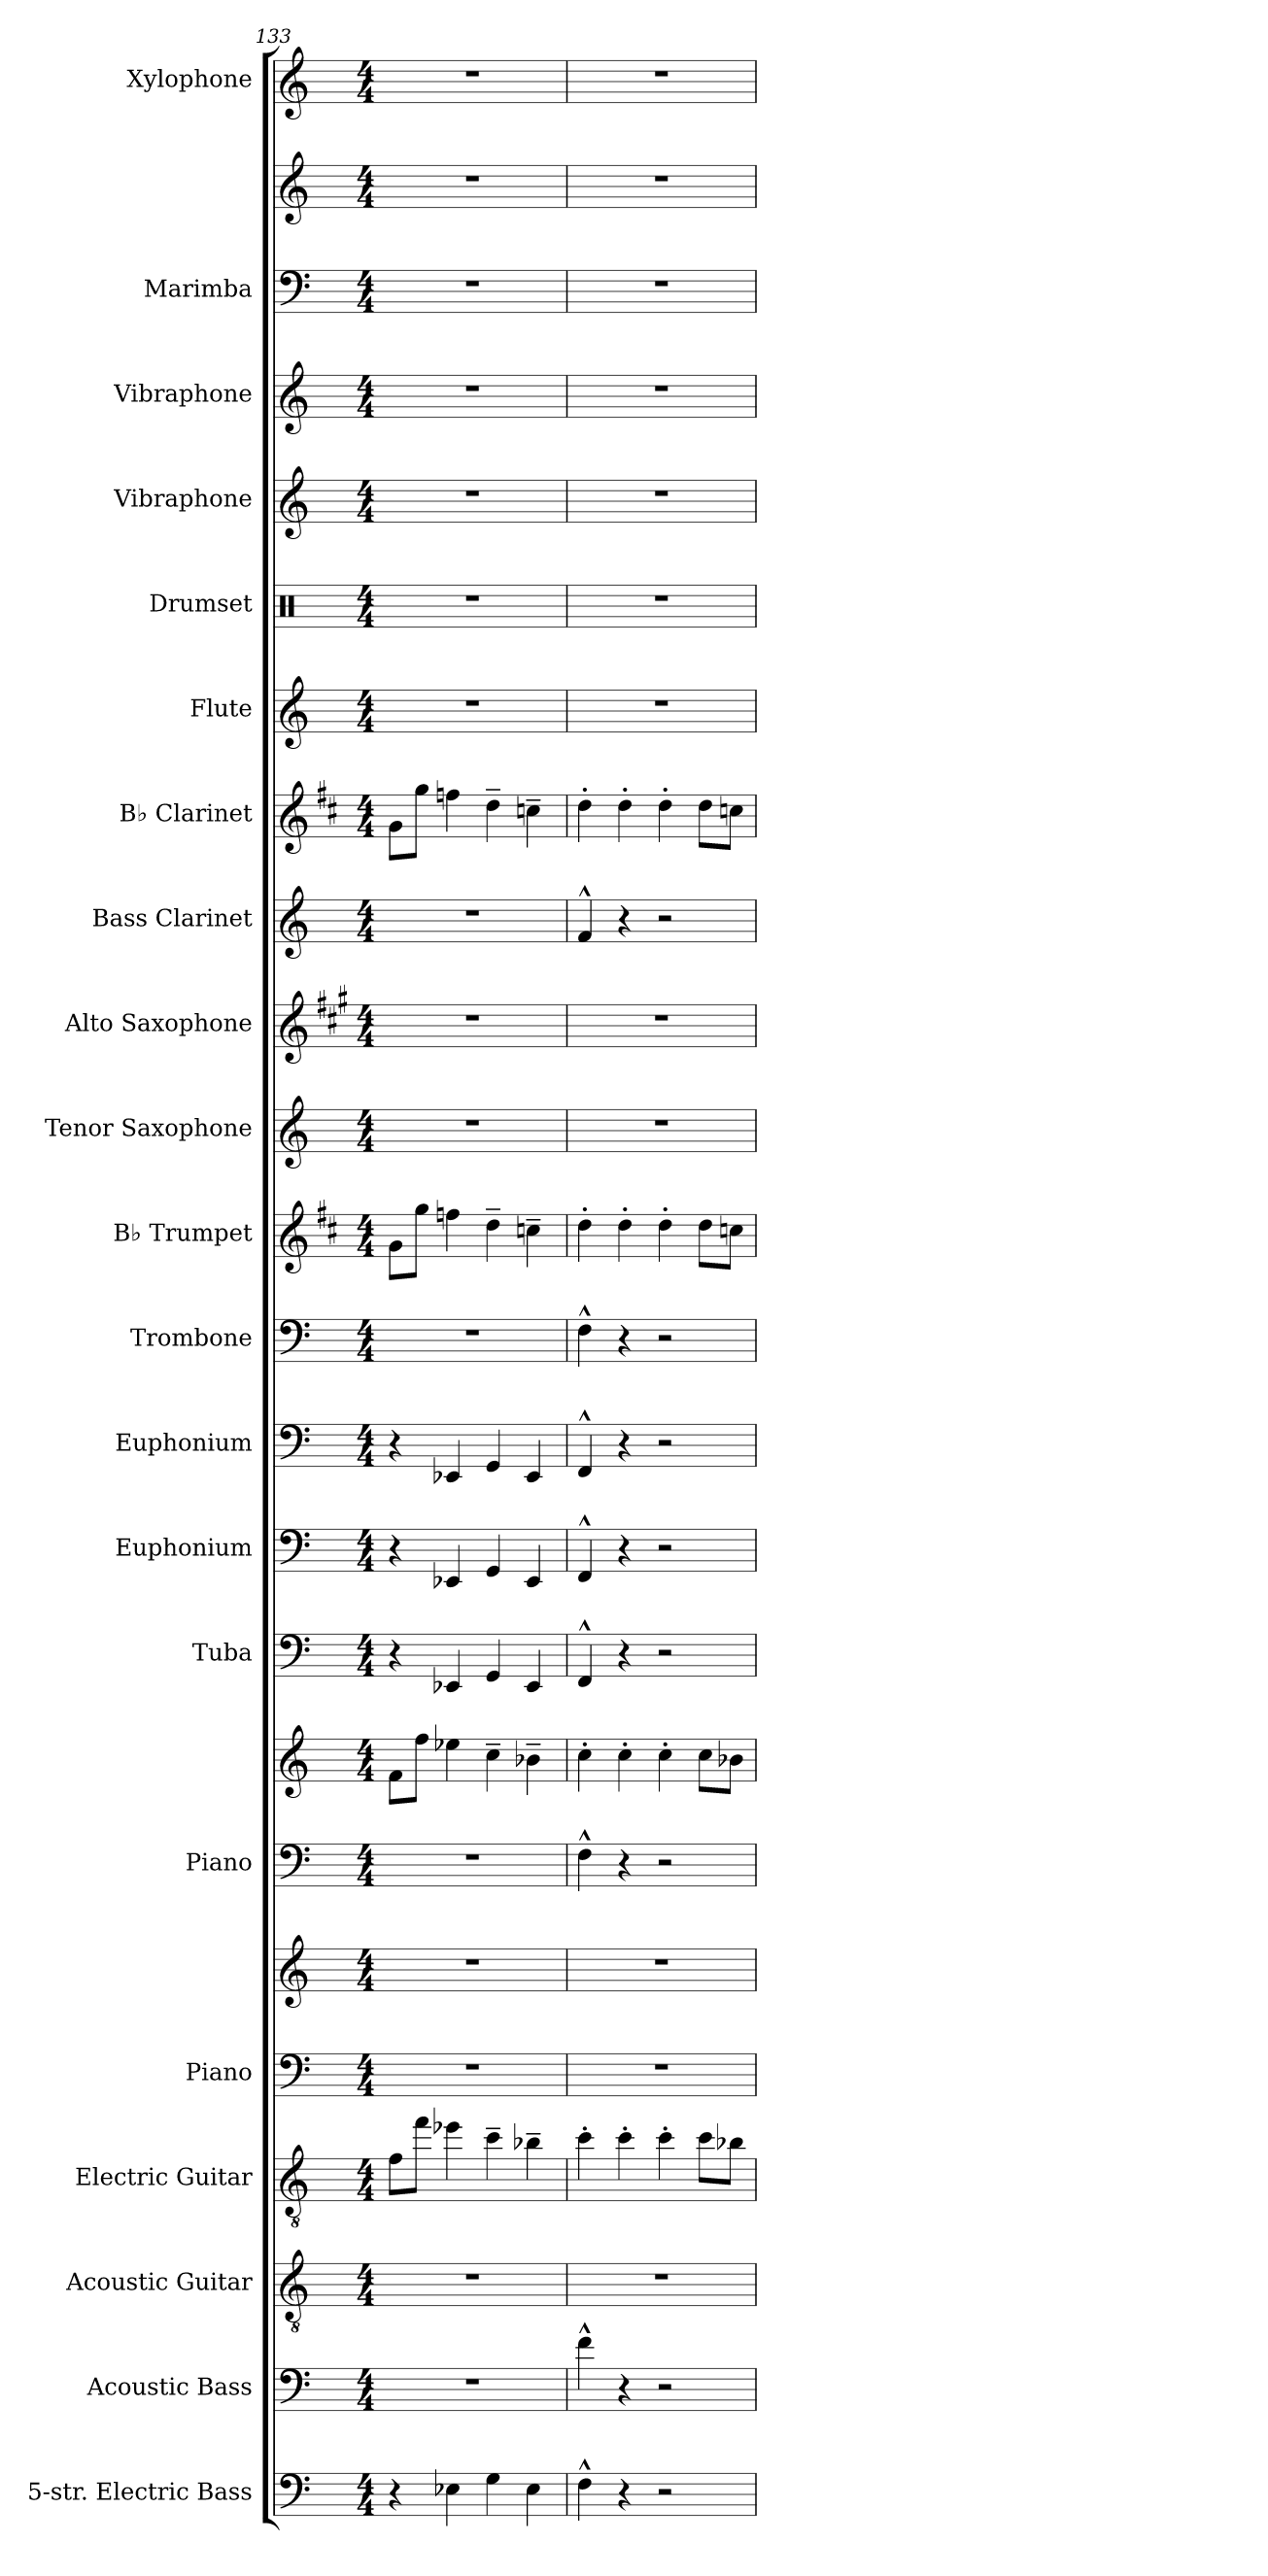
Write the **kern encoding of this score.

**kern	**kern	**kern	**kern	**kern	**kern	**kern	**kern	**kern	**kern	**kern	**kern	**kern	**kern	**kern	**kern	**kern	**kern	**kern	**kern	**kern	**kern	**kern	**kern
*part21	*part20	*part19	*part18	*part17	*part17	*part16	*part16	*part15	*part14	*part13	*part12	*part11	*part10	*part9	*part8	*part7	*part6	*part5	*part4	*part3	*part2	*part2	*part1
*staff24	*staff23	*staff22	*staff21	*staff20	*staff19	*staff18	*staff17	*staff16	*staff15	*staff14	*staff13	*staff12	*staff11	*staff10	*staff9	*staff8	*staff7	*staff6	*staff5	*staff4	*staff3	*staff2	*staff1
*I"5-str. Electric Bass	*I"Acoustic Bass	*I"Acoustic Guitar	*I"Electric Guitar	*I"Piano	*	*I"Piano	*	*I"Tuba	*I"Euphonium	*I"Euphonium	*I"Trombone	*I"B♭ Trumpet	*I"Tenor Saxophone	*I"Alto Saxophone	*I"Bass Clarinet	*I"B♭ Clarinet	*I"Flute	*I"Drumset	*I"Vibraphone	*I"Vibraphone	*I"Marimba	*	*I"Xylophone
*I'El. B.	*I'Bass	*I'Guit.	*I'El. Guit.	*I'Pno.	*	*I'Pno.	*	*I'Tba.	*I'Euph.	*I'Euph.	*I'Tbn.	*I'B♭ Tpt.	*I'T. Sax.	*I'A. Sax.	*I'B. Cl.	*I'B♭ Cl.	*I'Fl.	*I'Drs.	*I'Vib.	*I'Vib.	*I'Mrm.	*	*I'Xyl.
*clefF4	*clefF4	*clefGv2	*clefGv2	*clefF4	*clefG2	*clefF4	*clefG2	*clefF4	*clefF4	*clefF4	*clefF4	*clefG2	*clefG2	*clefG2	*clefG2	*clefG2	*clefG2	*clefX	*clefG2	*clefG2	*clefF4	*clefG2	*clefG2
*ITrd7c12	*ITrd7c12	*	*	*	*	*	*	*	*	*	*	*ITrd1c2	*ITrd8c14	*ITrd5c9	*ITrd8c14	*ITrd1c2	*	*	*	*	*	*	*ITrd-7c-12
*k[]	*k[]	*k[]	*k[]	*k[]	*k[]	*k[]	*k[]	*k[]	*k[]	*k[]	*k[]	*k[]	*k[]	*k[]	*k[]	*k[]	*k[]	*k[]	*k[]	*k[]	*k[]	*k[]	*k[]
*M4/4	*M4/4	*M4/4	*M4/4	*M4/4	*M4/4	*M4/4	*M4/4	*M4/4	*M4/4	*M4/4	*M4/4	*M4/4	*M4/4	*M4/4	*M4/4	*M4/4	*M4/4	*M4/4	*M4/4	*M4/4	*M4/4	*M4/4	*M4/4
=133	=133	=133	=133	=133	=133	=133	=133	=133	=133	=133	=133	=133	=133	=133	=133	=133	=133	=133	=133	=133	=133	=133	=133
4r	1r	1r	8f\L	1r	1r	1r	8f\L	4r	4r	4r	1r	8f\L	1r	1r	1r	8f\L	1r	1r	1r	1r	1r	1r	1r
.	.	.	8ff\J	.	.	.	8ff\J	.	.	.	.	8ff\J	.	.	.	8ff\J	.	.	.	.	.	.	.
4EE-X\	.	.	4ee-X\	.	.	.	4ee-X\	4EE-X/	4EE-X/	4EE-X/	.	4ee-X\	.	.	.	4ee-X\	.	.	.	.	.	.	.
4GG\	.	.	4cc~\	.	.	.	4cc~\	4GG/	4GG/	4GG/	.	4cc~\	.	.	.	4cc~\	.	.	.	.	.	.	.
4EE-\	.	.	4b-X~\	.	.	.	4b-X~\	4EE-/	4EE-/	4EE-/	.	4b-X~\	.	.	.	4b-X~\	.	.	.	.	.	.	.
=134	=134	=134	=134	=134	=134	=134	=134	=134	=134	=134	=134	=134	=134	=134	=134	=134	=134	=134	=134	=134	=134	=134	=134
4FF^^\	4F^^\	1r	4cc'\	1r	1r	4F^^\	4cc'\	4FF^^/	4FF^^/	4FF^^/	4F^^\	4cc'\	1r	1r	4F^^/	4cc'\	1r	1r	1r	1r	1r	1r	1r
4r	4r	.	4cc'\	.	.	4r	4cc'\	4r	4r	4r	4r	4cc'\	.	.	4r	4cc'\	.	.	.	.	.	.	.
2r	2r	.	4cc'\	.	.	2r	4cc'\	2r	2r	2r	2r	4cc'\	.	.	2r	4cc'\	.	.	.	.	.	.	.
.	.	.	8cc\L	.	.	.	8cc\L	.	.	.	.	8cc\L	.	.	.	8cc\L	.	.	.	.	.	.	.
.	.	.	8b-X\J	.	.	.	8b-X\J	.	.	.	.	8b-X\J	.	.	.	8b-X\J	.	.	.	.	.	.	.
=	=	=	=	=	=	=	=	=	=	=	=	=	=	=	=	=	=	=	=	=	=	=	=
*-	*-	*-	*-	*-	*-	*-	*-	*-	*-	*-	*-	*-	*-	*-	*-	*-	*-	*-	*-	*-	*-	*-	*-
